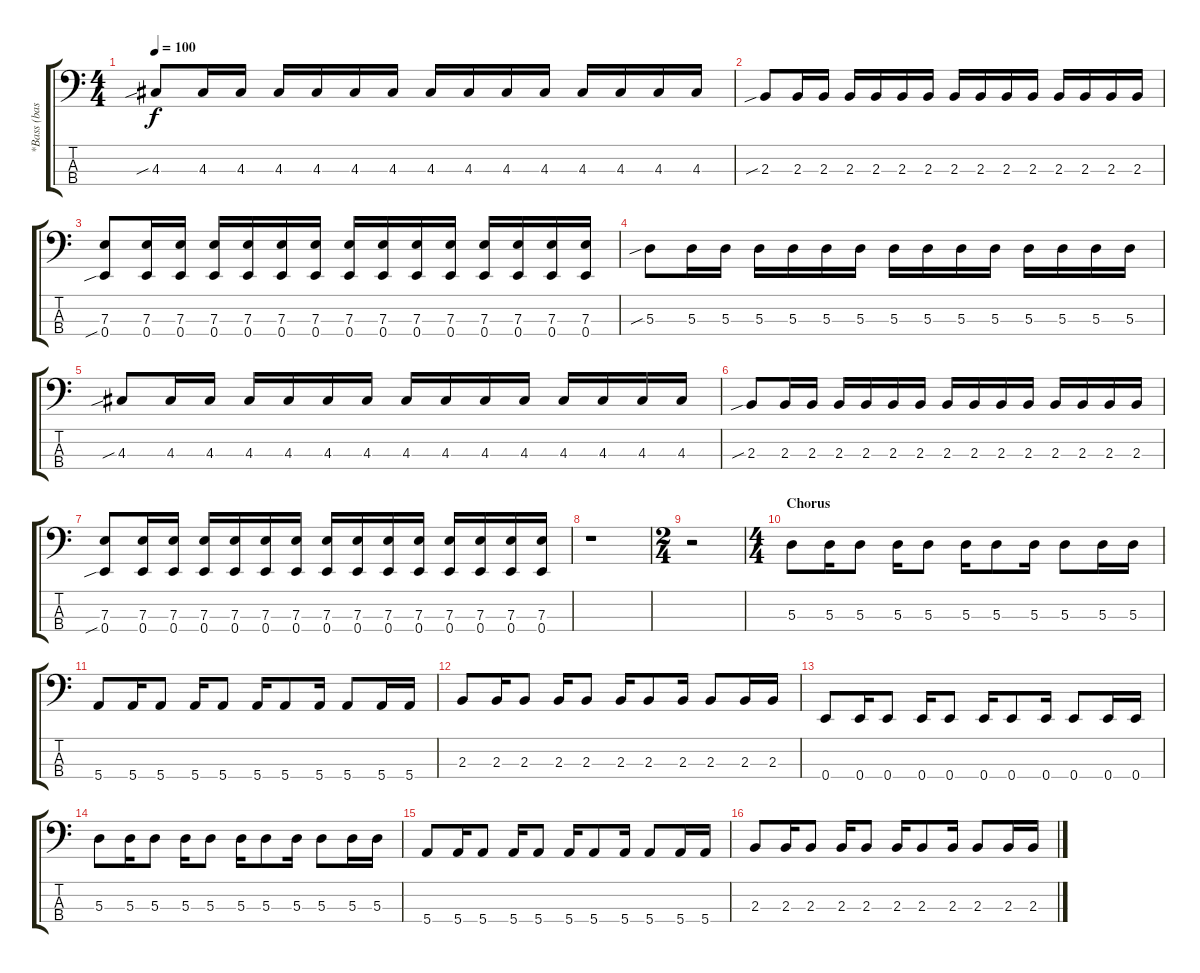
\track ("*Bass (bass_line)" "*Bass (bas") {instrument electricbasspick}
\staff {score tabs}
\tuning (G2 D2 A1 E1) {hide}
\ts (4 4)
\tempo 100
\clef f4
\ks c
4.3{sib}.8{dy f} 4.3.16 4.3.16 4.3.16 4.3.16 4.3.16 4.3.16 4.3.16 4.3.16 4.3.16 4.3.16 4.3.16 4.3.16 4.3.16 4.3.16 |
2.3{sib}.8 2.3.16 2.3.16 2.3.16 2.3.16 2.3.16 2.3.16 2.3.16 2.3.16 2.3.16 2.3.16 2.3.16 2.3.16 2.3.16 2.3.16 |
(7.3 0.4{sib}).8 (7.3 0.4).16 (7.3 0.4).16 (7.3 0.4).16 (7.3 0.4).16 (7.3 0.4).16 (7.3 0.4).16 (7.3 0.4).16 (7.3 0.4).16 (7.3 0.4).16 (7.3 0.4).16 (7.3 0.4).16 (7.3 0.4).16 (7.3 0.4).16 (7.3 0.4).16 |
5.3{sib}.8 5.3.16 5.3.16 5.3.16 5.3.16 5.3.16 5.3.16 5.3.16 5.3.16 5.3.16 5.3.16 5.3.16 5.3.16 5.3.16 5.3.16 |
4.3{sib}.8 4.3.16 4.3.16 4.3.16 4.3.16 4.3.16 4.3.16 4.3.16 4.3.16 4.3.16 4.3.16 4.3.16 4.3.16 4.3.16 4.3.16 |
2.3{sib}.8 2.3.16 2.3.16 2.3.16 2.3.16 2.3.16 2.3.16 2.3.16 2.3.16 2.3.16 2.3.16 2.3.16 2.3.16 2.3.16 2.3.16 |
(7.3 0.4{sib}).8 (7.3 0.4).16 (7.3 0.4).16 (7.3 0.4).16 (7.3 0.4).16 (7.3 0.4).16 (7.3 0.4).16 (7.3 0.4).16 (7.3 0.4).16 (7.3 0.4).16 (7.3 0.4).16 (7.3 0.4).16 (7.3 0.4).16 (7.3 0.4).16 (7.3 0.4).16 |
r.1 |
\ts (2 4)
r.2 |
\ts (4 4)
\section ("" "Chorus")
5.3.8 5.3.16 5.3.8 5.3.16 5.3.8 5.3.16 5.3.8 5.3.16 5.3.8 5.3.16 5.3.16 |
5.4.8 5.4.16 5.4.8 5.4.16 5.4.8 5.4.16 5.4.8 5.4.16 5.4.8 5.4.16 5.4.16 |
2.3.8 2.3.16 2.3.8 2.3.16 2.3.8 2.3.16 2.3.8 2.3.16 2.3.8 2.3.16 2.3.16 |
0.4.8 0.4.16 0.4.8 0.4.16 0.4.8 0.4.16 0.4.8 0.4.16 0.4.8 0.4.16 0.4.16 |
5.3.8 5.3.16 5.3.8 5.3.16 5.3.8 5.3.16 5.3.8 5.3.16 5.3.8 5.3.16 5.3.16 |
5.4.8 5.4.16 5.4.8 5.4.16 5.4.8 5.4.16 5.4.8 5.4.16 5.4.8 5.4.16 5.4.16 |
2.3.8 2.3.16 2.3.8 2.3.16 2.3.8 2.3.16 2.3.8 2.3.16 2.3.8 2.3.16 2.3.16
